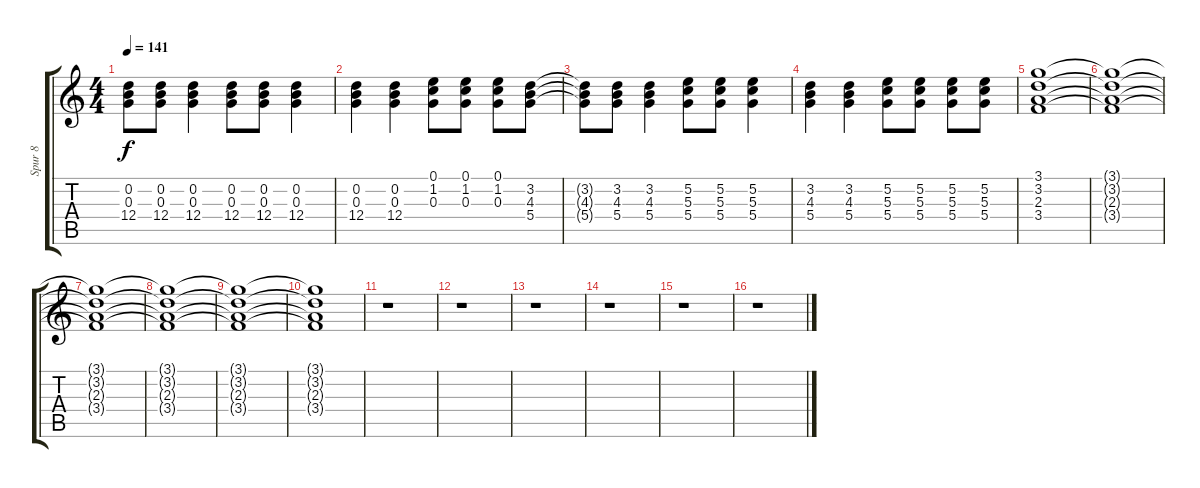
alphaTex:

\track ("Spur 8" "Spur 8") {instrument acousticguitarsteel}
\staff {score tabs}
\tuning (E4 B3 G3 D3 A2 E2) {hide}
\ts (4 4)
\tempo 141
\clef g2
\ks c
(0.2{t} 0.3{t} 12.4{t}).8{dy f} (0.2 0.3 12.4).8 (0.2 0.3 12.4).4 (0.2 0.3 12.4).8 (0.2 0.3 12.4).8 (0.2 0.3 12.4).4 |
(0.2 0.3 12.4).4 (0.2 0.3 12.4).4 (0.1 1.2 0.3).8 (0.1 1.2 0.3).8 (0.1 1.2 0.3).8 (3.2 4.3 5.4).8 |
(3.2{t} 4.3{t} 5.4{t}).8 (3.2 4.3 5.4).8 (3.2 4.3 5.4).4 (5.2 5.3 5.4).8 (5.2 5.3 5.4).8 (5.2 5.3 5.4).4 |
(3.2 4.3 5.4).4 (3.2 4.3 5.4).4 (5.2 5.3 5.4).8 (5.2 5.3 5.4).8 (5.2 5.3 5.4).8 (5.2 5.3 5.4).8 |
(3.1 3.2 2.3 3.4).1 |
(3.1{t} 3.2{t} 2.3{t} 3.4{t}).1 |
(3.1{t} 3.2{t} 2.3{t} 3.4{t}).1 |
(3.1{t} 3.2{t} 2.3{t} 3.4{t}).1 |
(3.1{t} 3.2{t} 2.3{t} 3.4{t}).1 |
(3.1{t} 3.2{t} 2.3{t} 3.4{t}).1 |
r.1 |
r.1 |
r.1 |
r.1 |
r.1 |
r.1
